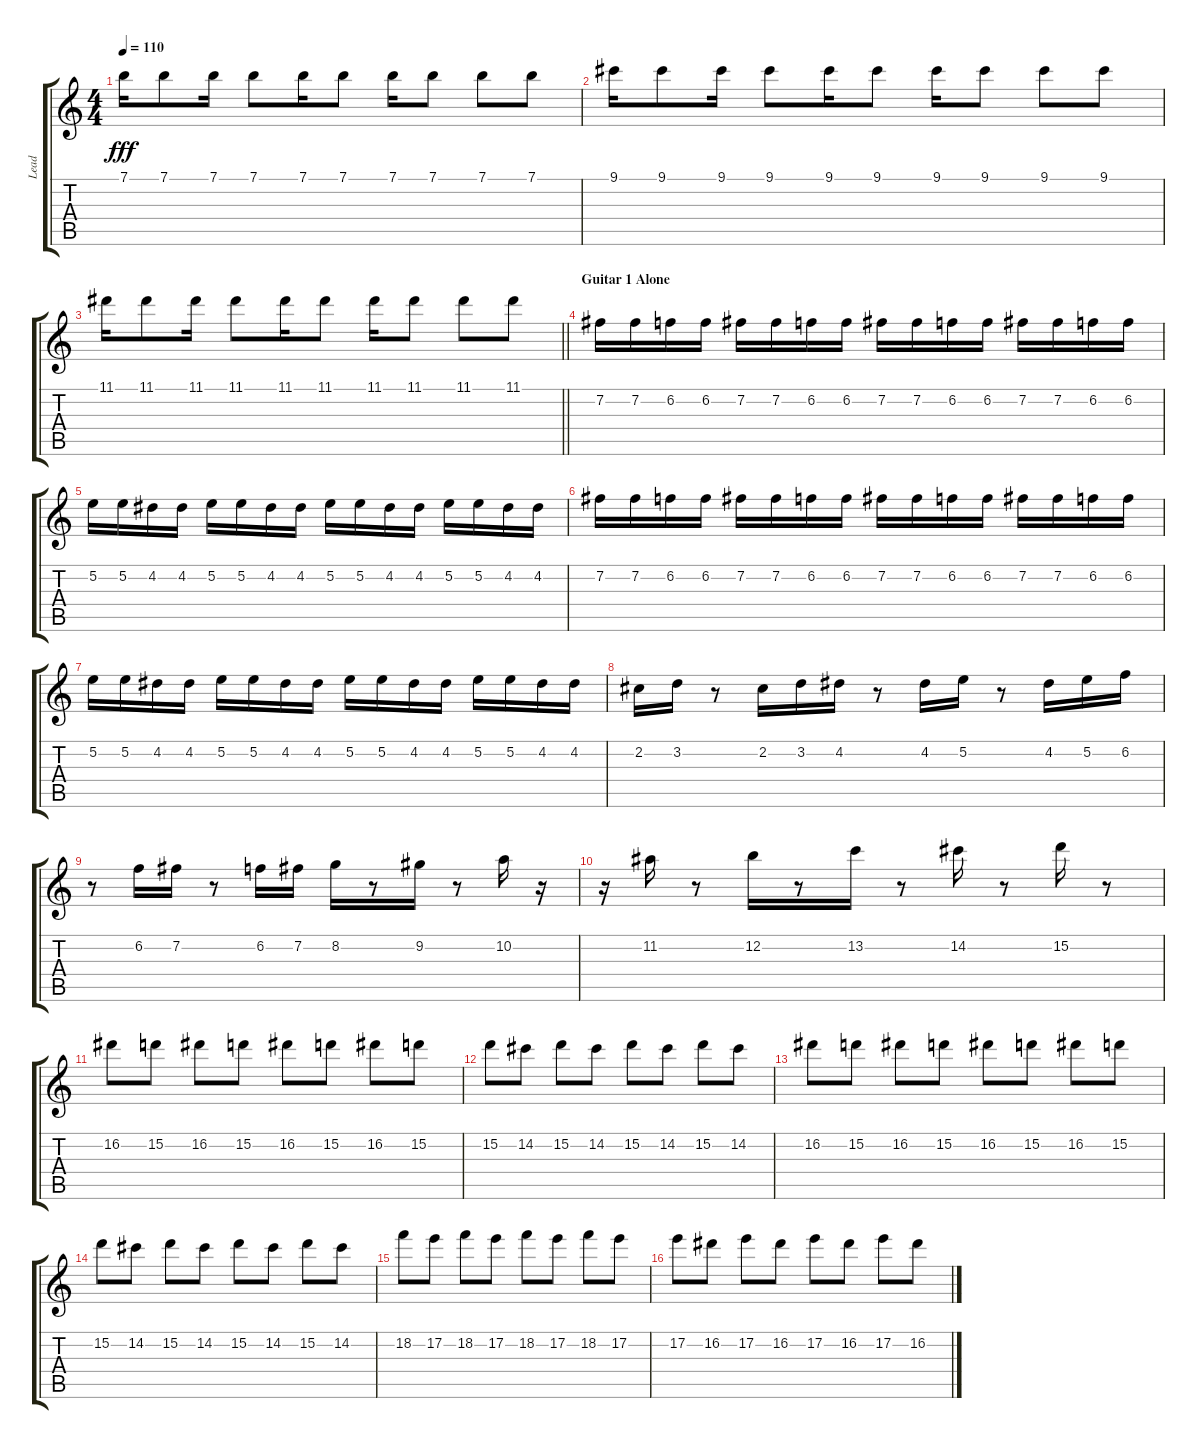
\track ("Lead" "Lead") {instrument overdrivenguitar}
\staff {score tabs}
\tuning (E4 B3 G3 D3 A2 E2) {hide}
\ts (4 4)
\tempo 110
\clef g2
\ks c
7.1.16{dy fff} 7.1.8 7.1.16 7.1.8 7.1.16 7.1.8 7.1.16 7.1.8 7.1.8 7.1.8 |
9.1.16 9.1.8 9.1.16 9.1.8 9.1.16 9.1.8 9.1.16 9.1.8 9.1.8 9.1.8 |
\barLineRight lightlight
11.1.16 11.1.8 11.1.16 11.1.8 11.1.16 11.1.8 11.1.16 11.1.8 11.1.8 11.1.8 |
\section ("" "Guitar 1 Alone")
7.2.16 7.2.16 6.2.16 6.2.16 7.2.16 7.2.16 6.2.16 6.2.16 7.2.16 7.2.16 6.2.16 6.2.16 7.2.16 7.2.16 6.2.16 6.2.16 |
5.2.16 5.2.16 4.2.16 4.2.16 5.2.16 5.2.16 4.2.16 4.2.16 5.2.16 5.2.16 4.2.16 4.2.16 5.2.16 5.2.16 4.2.16 4.2.16 |
7.2.16 7.2.16 6.2.16 6.2.16 7.2.16 7.2.16 6.2.16 6.2.16 7.2.16 7.2.16 6.2.16 6.2.16 7.2.16 7.2.16 6.2.16 6.2.16 |
5.2.16 5.2.16 4.2.16 4.2.16 5.2.16 5.2.16 4.2.16 4.2.16 5.2.16 5.2.16 4.2.16 4.2.16 5.2.16 5.2.16 4.2.16 4.2.16 |
2.2.16 3.2.16 r.8 2.2.16 3.2.16 4.2.16 r.8 4.2.16 5.2.16 r.8 4.2.16 5.2.16 6.2.16 |
r.8 6.2.16 7.2.16 r.8 6.2.16 7.2.16 8.2.16 r.8 9.2.16 r.8 10.2.16 r.16 |
r.16 11.2.16 r.8 12.2.16 r.8 13.2.16 r.8 14.2.16 r.8 15.2.16 r.8 |
16.2.8 15.2.8 16.2.8 15.2.8 16.2.8 15.2.8 16.2.8 15.2.8 |
15.2.8 14.2.8 15.2.8 14.2.8 15.2.8 14.2.8 15.2.8 14.2.8 |
16.2.8 15.2.8 16.2.8 15.2.8 16.2.8 15.2.8 16.2.8 15.2.8 |
15.2.8 14.2.8 15.2.8 14.2.8 15.2.8 14.2.8 15.2.8 14.2.8 |
18.2.8 17.2.8 18.2.8 17.2.8 18.2.8 17.2.8 18.2.8 17.2.8 |
17.2.8 16.2.8 17.2.8 16.2.8 17.2.8 16.2.8 17.2.8 16.2.8
